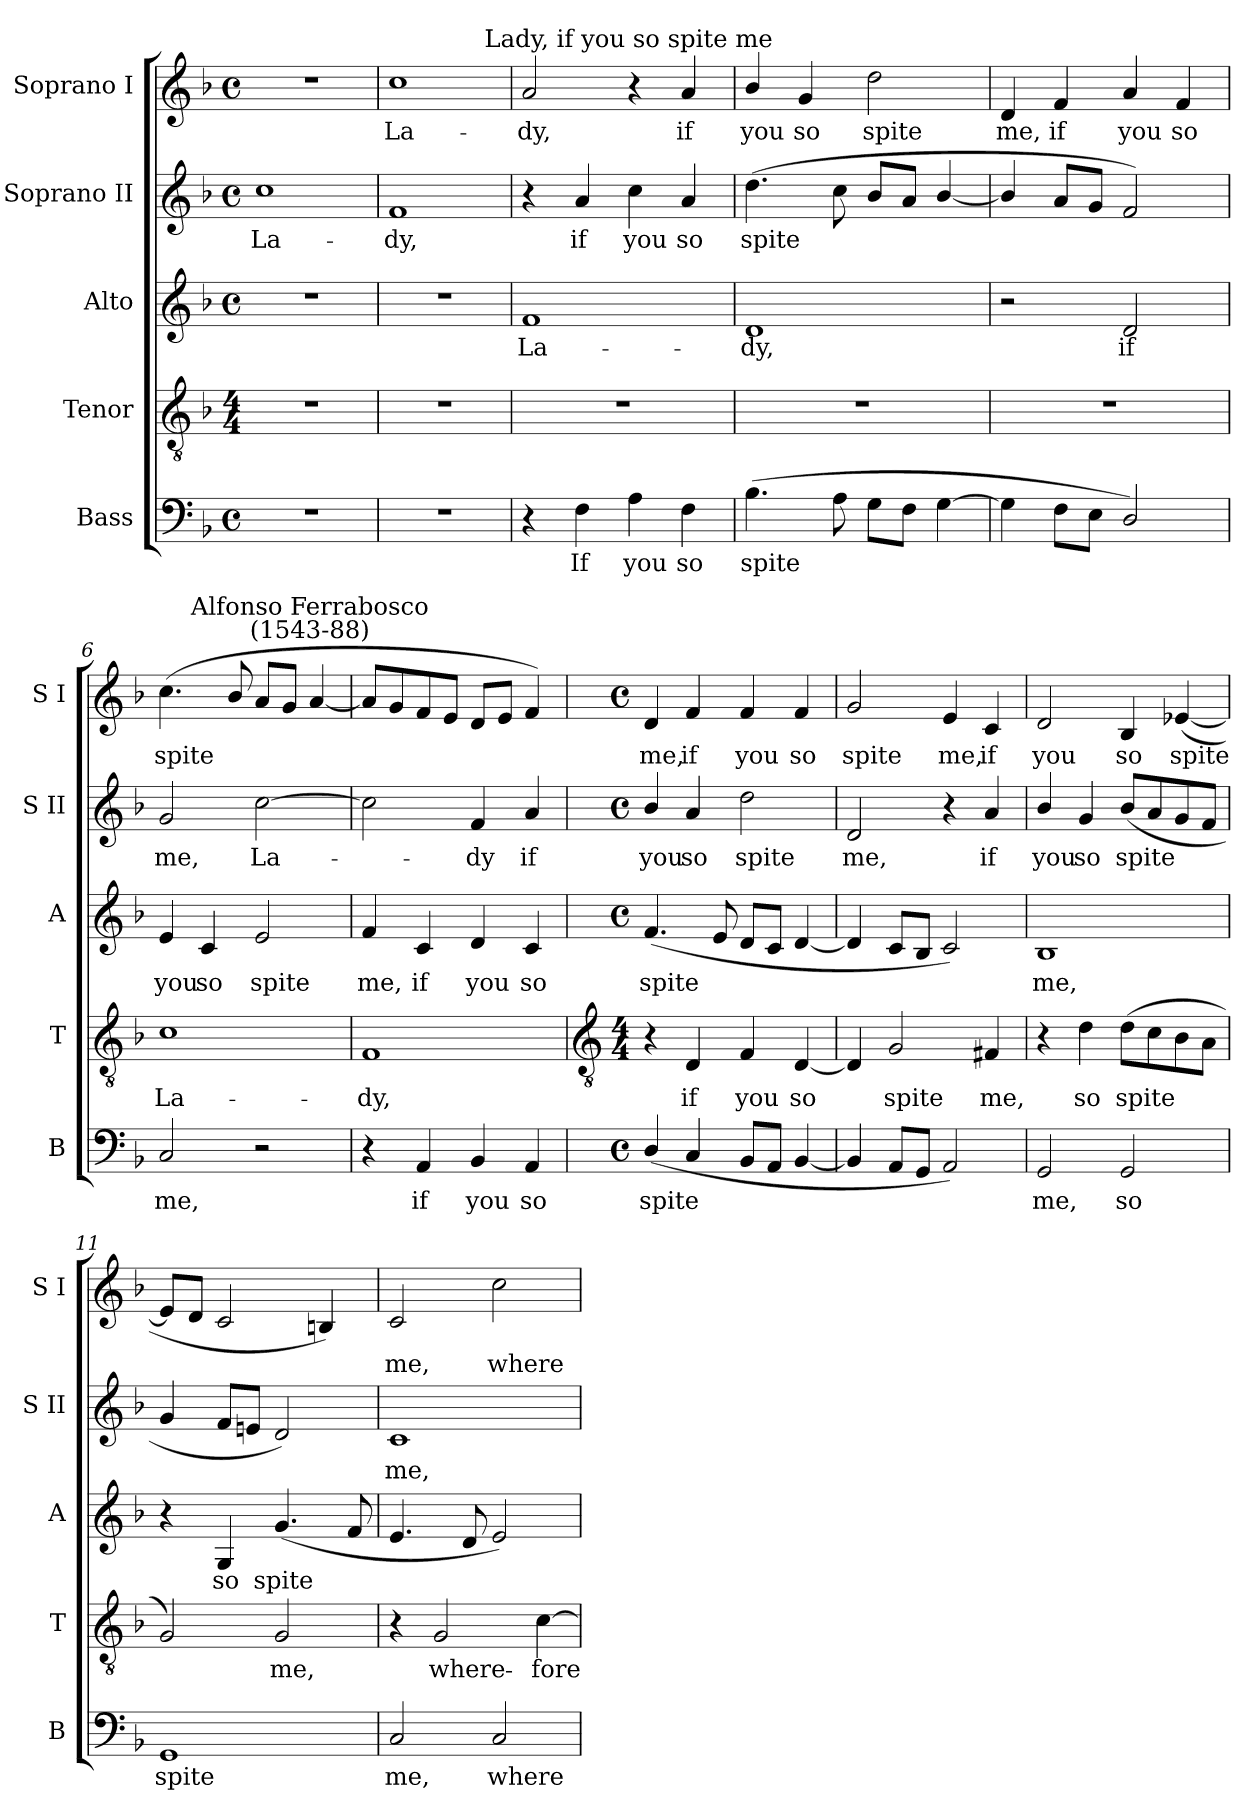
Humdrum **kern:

**kern	**text	**kern	**text	**kern	**text	**kern	**text	**kern	**text
*part5	*part5	*part4	*part4	*part3	*part3	*part2	*part2	*part1	*part1
*staff5	*staff5	*staff4	*staff4	*staff3	*staff3	*staff2	*staff2	*staff1	*staff1
*I"Bass	*	*I"Tenor	*	*I"Alto	*	*I"Soprano II	*	*I"Soprano I	*
*I'B	*	*I'T	*	*I'A	*	*I'S II	*	*I'S I	*
*clefF4	*	*clefGv2	*	*clefG2	*	*clefG2	*	*clefG2	*
*k[b-]	*	*k[b-]	*	*k[b-]	*	*k[b-]	*	*k[b-]	*
*F:	*	*F:	*	*F:	*	*F:	*	*F:	*
*M4/4	*	*M4/4	*	*M4/4	*	*M4/4	*	*M4/4	*
*met(c)	*	*	*	*met(c)	*	*met(c)	*	*met(c)	*
=1	=1	=1	=1	=1	=1	=1	=1	=1	=1
!	!	!	!	!	!	!	!LO:LY:b	!	!
1r	.	1r	.	1r	.	1cc	La-	1r	.
=2	=2	=2	=2	=2	=2	=2	=2	=2	=2
!	!	!	!	!	!	!	!LO:LY:b	!	!LO:LY:b
1r	.	1r	.	1r	.	1f	-dy,	1cc	La-
=3	=3	=3	=3	=3	=3	=3	=3	=3	=3
!	!	!	!	!	!LO:LY:b	!	!	!	!LO:LY:b
4r	.	1r	.	1f	La-	4r	.	2a	-dy,
!	!LO:LY:b	!	!	!	!	!	!LO:LY:b	!	!
4F	If	.	.	.	.	4a	if	.	.
!	!	!	!	!	!	!	!	!LO:TX:a:cj:t=Lady, if you so spite me	!
!	!LO:LY:b	!	!	!	!	!	!LO:LY:b	!	!
4A	you	.	.	.	.	4cc	you	4r	.
!	!LO:LY:b	!	!	!	!	!	!LO:LY:b	!	!LO:LY:b
4F	so	.	.	.	.	4a	so	4a	if
=4	=4	=4	=4	=4	=4	=4	=4	=4	=4
!	!LO:LY:b	!	!	!	!LO:LY:b	!	!LO:LY:b	!	!LO:LY:b
(>4.B-	spite	1r	.	1d	-dy,	(<4.dd\	spite	4b-/	you
!	!	!	!	!	!	!	!	!	!LO:LY:b
.	.	.	.	.	.	.	.	4g	so
8A	.	.	.	.	.	8cc\	.	.	.
!	!	!	!	!	!	!	!	!	!LO:LY:b
8GL	.	.	.	.	.	8b-L	.	2dd	spite
8FJ	.	.	.	.	.	8aJ	.	.	.
[4G	.	.	.	.	.	[4b-/	.	.	.
=5	=5	=5	=5	=5	=5	=5	=5	=5	=5
!	!	!	!	!	!	!	!	!	!LO:LY:b
4G]	.	1r	.	2r	.	4b-/]	.	4d	me,
!	!	!	!	!	!	!	!	!	!LO:LY:b
8FL	.	.	.	.	.	8aL	.	4f	if
8EJ	.	.	.	.	.	8gJ	.	.	.
!	!	!	!	!	!LO:LY:b	!	!	!	!LO:LY:b
2D/)	.	.	.	2d	if	2f)	.	4a	you
!	!	!	!	!	!	!	!	!	!LO:LY:b
.	.	.	.	.	.	.	.	4f	so
=6	=6	=6	=6	=6	=6	=6	=6	=6	=6
!	!LO:LY:b	!	!LO:LY:b	!	!LO:LY:b	!	!LO:LY:b	!	!LO:LY:b
2C	me,	1c	La-	4e	you	2g	me,	(<4.cc\	spite
!	!	!	!	!	!LO:LY:b	!	!	!	!
.	.	.	.	4c	so	.	.	.	.
.	.	.	.	.	.	.	.	8b-/	.
!	!	!	!	!	!LO:LY:b	!	!LO:LY:b	!	!
2r	.	.	.	2e	spite	[2cc	La-	8aL	.
.	.	.	.	.	.	.	.	8gJ	.
!	!	!	!	!	!	!	!	!LO:TX:a:cj:t=Alfonso Ferrabosco\n(1543-88)	!
.	.	.	.	.	.	.	.	[4a	.
=7	=7	=7	=7	=7	=7	=7	=7	=7	=7
!	!	!	!LO:LY:b	!	!LO:LY:b	!	!	!	!
4r	.	1F	-dy,	4f	me,	2cc]	.	8aL]	.
.	.	.	.	.	.	.	.	8g	.
!	!LO:LY:b	!	!	!	!LO:LY:b	!	!	!	!
4AA	if	.	.	4c	if	.	.	8f	.
.	.	.	.	.	.	.	.	8eJ	.
!	!LO:LY:b	!	!	!	!LO:LY:b	!	!LO:LY:b	!	!
4BB-	you	.	.	4d	you	4f	dy	8dL	.
.	.	.	.	.	.	.	.	8eJ	.
!	!LO:LY:b	!	!	!	!LO:LY:b	!	!LO:LY:b	!	!
4AA	so	.	.	4c	so	4a	if	4f)	.
!!LO:LB:g=z
=8	=8	=8	=8	=8	=8	=8	=8	=8	=8
*	*	*clefGv2	*	*	*	*	*	*	*
*M4/4	*	*M4/4	*	*M4/4	*	*M4/4	*	*M4/4	*
*met(c)	*	*	*	*met(c)	*	*met(c)	*	*met(c)	*
!	!LO:LY:b	!	!	!	!LO:LY:b	!	!LO:LY:b	!	!LO:LY:b
(<4D/	spite	4r	.	(<4.f	spite	4b-/	you	4d	me,
!	!	!	!LO:LY:b	!	!	!	!LO:LY:b	!	!LO:LY:b
4C	.	4D	if	.	.	4a	so	4f	if
.	.	.	.	8e	.	.	.	.	.
!	!	!	!LO:LY:b	!	!	!	!LO:LY:b	!	!LO:LY:b
8BB-L	.	4F	you	8dL	.	2dd	spite	4f	you
8AAJ	.	.	.	8cJ	.	.	.	.	.
!	!	!	!LO:LY:b	!	!	!	!	!	!LO:LY:b
[4BB-	.	[4D	so	[4d	.	.	.	4f	so
=9	=9	=9	=9	=9	=9	=9	=9	=9	=9
!	!	!	!	!	!	!	!LO:LY:b	!	!LO:LY:b
4BB-]	.	4D]	.	4d]	.	2d	me,	2g	spite
!	!	!	!LO:LY:b	!	!	!	!	!	!
8AAL	.	2G	spite	8cL	.	.	.	.	.
8GGJ	.	.	.	8B-J	.	.	.	.	.
!	!	!	!	!	!	!	!	!	!LO:LY:b
2AA)	.	.	.	2c)	.	4r	.	4e	me,
!	!	!	!LO:LY:b	!	!	!	!LO:LY:b	!	!LO:LY:b
.	.	4F#X	me,	.	.	4a	if	4c	if
=10	=10	=10	=10	=10	=10	=10	=10	=10	=10
!	!LO:LY:b	!	!	!	!LO:LY:b	!	!LO:LY:b	!	!LO:LY:b
2GG	me,	4r	.	1B-	me,	4b-/	you	2d	you
!	!	!	!LO:LY:b	!	!	!	!LO:LY:b	!	!
.	.	4d	so	.	.	4g	so	.	.
!	!LO:LY:b	!	!LO:LY:b	!	!	!	!LO:LY:b	!	!LO:LY:b
2GG	so	(>8dL	spite	.	.	(<8b-L	spite	4B-	so
.	.	8c	.	.	.	8a	.	.	.
!	!	!	!	!	!	!	!	!	!LO:LY:b
.	.	8B-	.	.	.	8g	.	(<[4e-X	spite
.	.	8AJ	.	.	.	8fJ	.	.	.
=11	=11	=11	=11	=11	=11	=11	=11	=11	=11
!	!LO:LY:b	!	!	!	!	!	!	!	!
1GG	spite	2G)	.	4r	.	4g	.	8e-L]	.
.	.	.	.	.	.	.	.	8dJ	.
!	!	!	!	!	!LO:LY:b	!	!	!	!
.	.	.	.	4G	so	8fL	.	2c	.
.	.	.	.	.	.	8enJ	.	.	.
!	!	!	!LO:LY:b	!	!LO:LY:b	!	!	!	!
.	.	2G	me,	(<4.g	spite	2d)	.	.	.
.	.	.	.	.	.	.	.	4Bn)	.
.	.	.	.	8f	.	.	.	.	.
=12	=12	=12	=12	=12	=12	=12	=12	=12	=12
!	!LO:LY:b	!	!	!	!	!	!LO:LY:b	!	!LO:LY:b
2C	me,	4r	.	4.e	.	1c	me,	2c	me,
!	!	!	!LO:LY:b	!	!	!	!	!	!
.	.	2G	where-	.	.	.	.	.	.
.	.	.	.	8d	.	.	.	.	.
!	!LO:LY:b	!	!	!	!	!	!	!	!LO:LY:b
2C	where-	.	.	2e)	.	.	.	2cc	where-
!	!	!	!LO:LY:b	!	!	!	!	!	!
.	.	[4c	-fore	.	.	.	.	.	.
=	=	=	=	=	=	=	=	=	=
*-	*-	*-	*-	*-	*-	*-	*-	*-	*-
